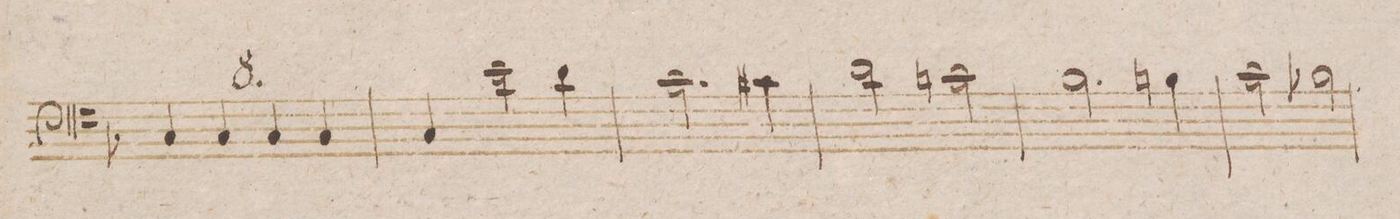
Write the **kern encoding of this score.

**kern	**dynam
*I"Fagotto 1mo	*
*clefF4	*
*k[b-]	*
*met(c)	*
*M4/4	*
4C/	.
4C/	.
4C/	.
4C/	.
=191	=191
4C/	.
2e\	.
4d\	.
=192	=192
2.c\	.
4c#X\	.
=193	=193
2d\	.
2cn\	.
=194	=194
2.B-\	.
4Bn\	.
=195	=195
2c\	.
2B-X\	.
=196	=196
*-	*-
